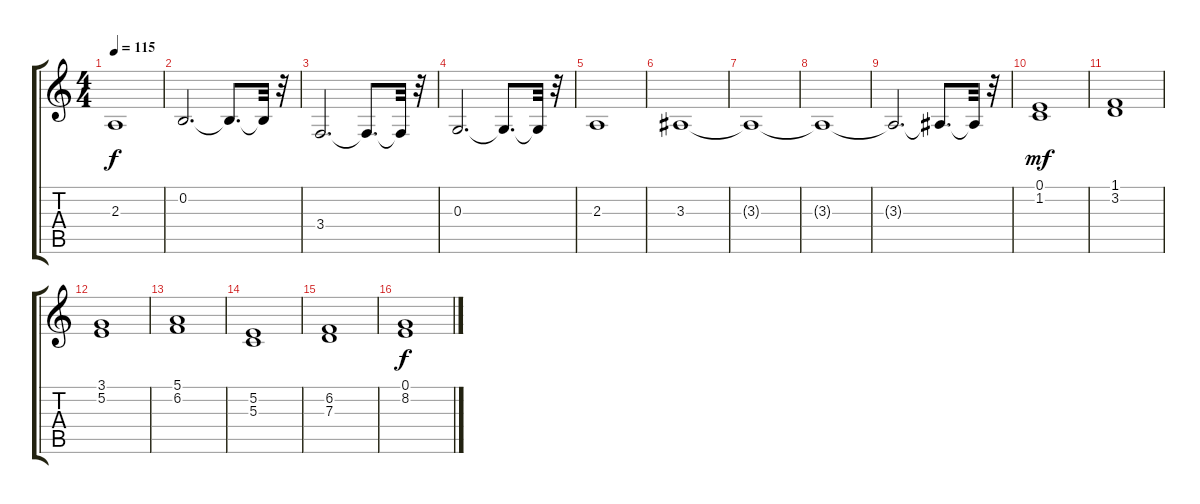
\track "" {instrument stringensemble1}
\staff {score tabs}
\tuning (E4 B3 G3 D3 A2 E2) {hide}
\ts (4 4)
\tempo 115
\clef g2
\ks c
2.3.1{dy f} |
0.2.2{d} 0.2{t}.8{d} 0.2{t}.32 r.32 |
3.4.2{d} 3.4{t}.8{d} 3.4{t}.32 r.32 |
0.3.2{d} 0.3{t}.8{d} 0.3{t}.32 r.32 |
2.3.1 |
3.3.1 |
3.3{t}.1 |
3.3{t}.1 |
3.3{t}.2{d} 3.3{t}.8{d} 3.3{t}.32 r.32 |
(0.1 1.2).1{dy mf balance 8} |
(1.1 3.2).1 |
(3.1 5.2).1 |
(5.1 6.2).1 |
(5.2 5.3).1 |
(6.2 7.3).1 |
(0.1 8.2).1{dy f}
